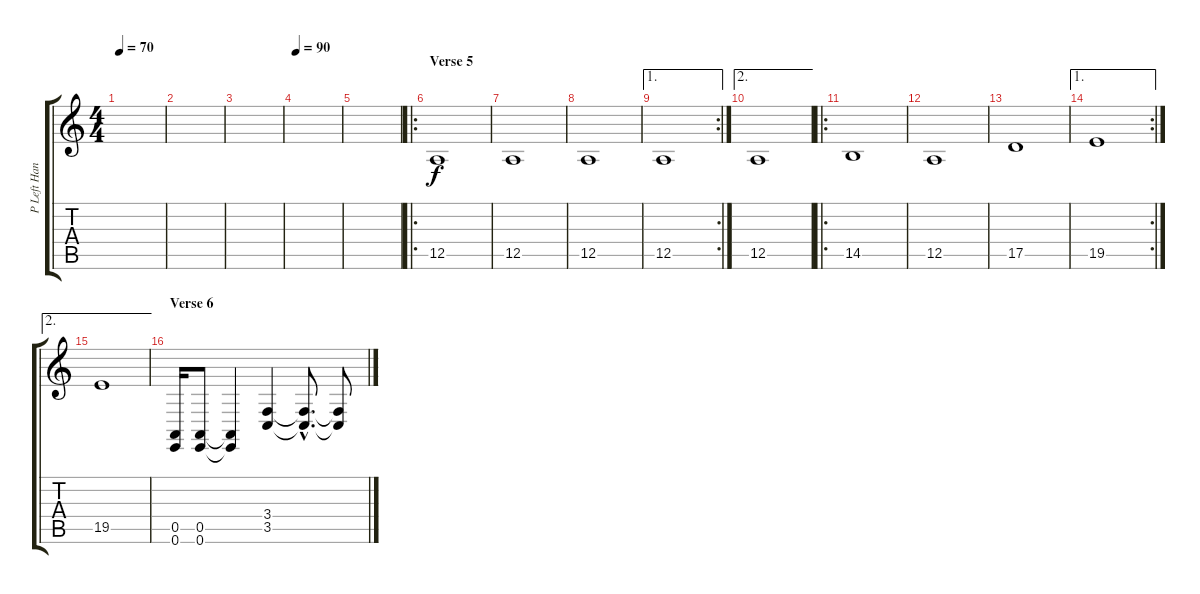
\track ("P Left Hand" "P Left Han") {instrument acousticgrandpiano}
\staff {score tabs}
\tuning (E4 B3 G3 D3 A2 E2) {hide}
\ts (4 4)
\tempo 70
\clef g2
\ks c
|
|
|
\tempo 90
|
|
\ro
\section ("" "Verse 5")
12.5.1 |
12.5.1 |
12.5.1 |
\ae 1
\rc 2
12.5.1 |
\ae 2
12.5.1 |
\ro
14.5.1 |
12.5.1 |
17.5.1 |
\ae 1
\rc 2
19.5.1 |
\ae 2
19.5.1 |
\section ("" "Verse 6")
(0.5 0.6).16{balance 16} (0.5 0.6).8 (0.5{t} 0.6{t}).4 (3.4 3.5).4 (3.4{hac t} 3.5{hac t}).8{d} (3.4{t} 3.5{t}).8
